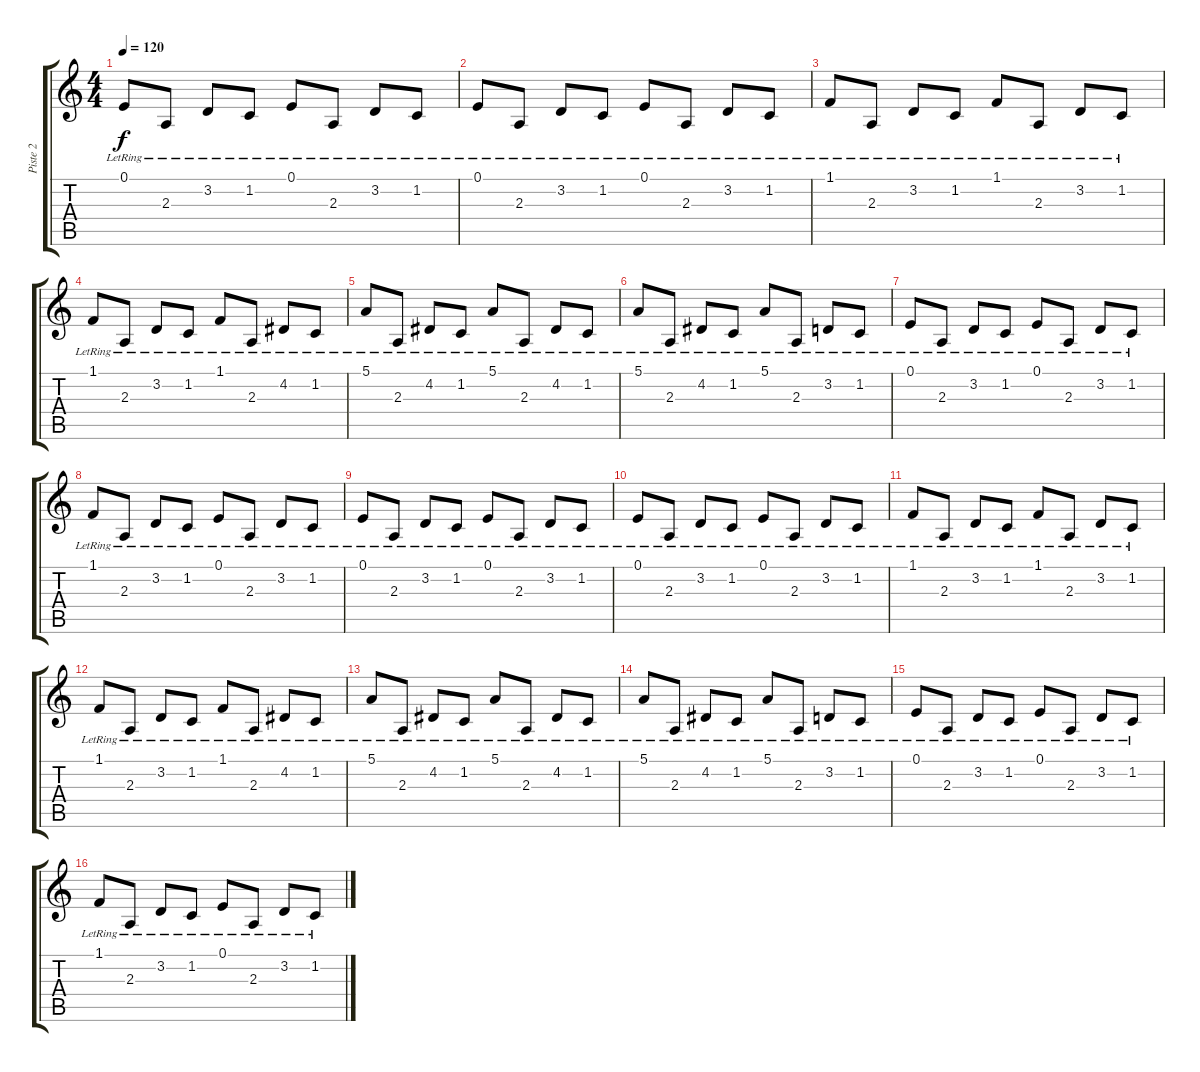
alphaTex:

\track ("Piste 2" "Piste 2") {instrument fx4atmosphere}
\staff {score tabs}
\tuning (E4 B3 G3 D3 A2 E2) {hide}
\ts (4 4)
\tempo 120
\clef g2
\ks c
0.1{lr}.8{dy f} 2.3{lr}.8 3.2{lr}.8 1.2{lr}.8 0.1{lr}.8 2.3{lr}.8 3.2{lr}.8 1.2{lr}.8 |
0.1{lr}.8 2.3{lr}.8 3.2{lr}.8 1.2{lr}.8 0.1{lr}.8 2.3{lr}.8 3.2{lr}.8 1.2{lr}.8 |
1.1{lr}.8 2.3{lr}.8 3.2{lr}.8 1.2{lr}.8 1.1{lr}.8 2.3{lr}.8 3.2{lr}.8 1.2{lr}.8 |
1.1{lr}.8 2.3{lr}.8 3.2{lr}.8 1.2{lr}.8 1.1{lr}.8 2.3{lr}.8 4.2{lr}.8 1.2{lr}.8 |
5.1{lr}.8 2.3{lr}.8 4.2{lr}.8 1.2{lr}.8 5.1{lr}.8 2.3{lr}.8 4.2{lr}.8 1.2{lr}.8 |
5.1{lr}.8 2.3{lr}.8 4.2{lr}.8 1.2{lr}.8 5.1{lr}.8 2.3{lr}.8 3.2{lr}.8 1.2{lr}.8 |
0.1{lr}.8 2.3{lr}.8 3.2{lr}.8 1.2{lr}.8 0.1{lr}.8 2.3{lr}.8 3.2{lr}.8 1.2{lr}.8 |
1.1{lr}.8 2.3{lr}.8 3.2{lr}.8 1.2{lr}.8 0.1{lr}.8 2.3{lr}.8 3.2{lr}.8 1.2{lr}.8 |
0.1{lr}.8 2.3{lr}.8 3.2{lr}.8 1.2{lr}.8 0.1{lr}.8 2.3{lr}.8 3.2{lr}.8 1.2{lr}.8 |
0.1{lr}.8 2.3{lr}.8 3.2{lr}.8 1.2{lr}.8 0.1{lr}.8 2.3{lr}.8 3.2{lr}.8 1.2{lr}.8 |
1.1{lr}.8 2.3{lr}.8 3.2{lr}.8 1.2{lr}.8 1.1{lr}.8 2.3{lr}.8 3.2{lr}.8 1.2{lr}.8 |
1.1{lr}.8 2.3{lr}.8 3.2{lr}.8 1.2{lr}.8 1.1{lr}.8 2.3{lr}.8 4.2{lr}.8 1.2{lr}.8 |
5.1{lr}.8 2.3{lr}.8 4.2{lr}.8 1.2{lr}.8 5.1{lr}.8 2.3{lr}.8 4.2{lr}.8 1.2{lr}.8 |
5.1{lr}.8 2.3{lr}.8 4.2{lr}.8 1.2{lr}.8 5.1{lr}.8 2.3{lr}.8 3.2{lr}.8 1.2{lr}.8 |
0.1{lr}.8 2.3{lr}.8 3.2{lr}.8 1.2{lr}.8 0.1{lr}.8 2.3{lr}.8 3.2{lr}.8 1.2{lr}.8 |
1.1{lr}.8 2.3{lr}.8 3.2{lr}.8 1.2{lr}.8 0.1{lr}.8 2.3{lr}.8 3.2{lr}.8 1.2{lr}.8
